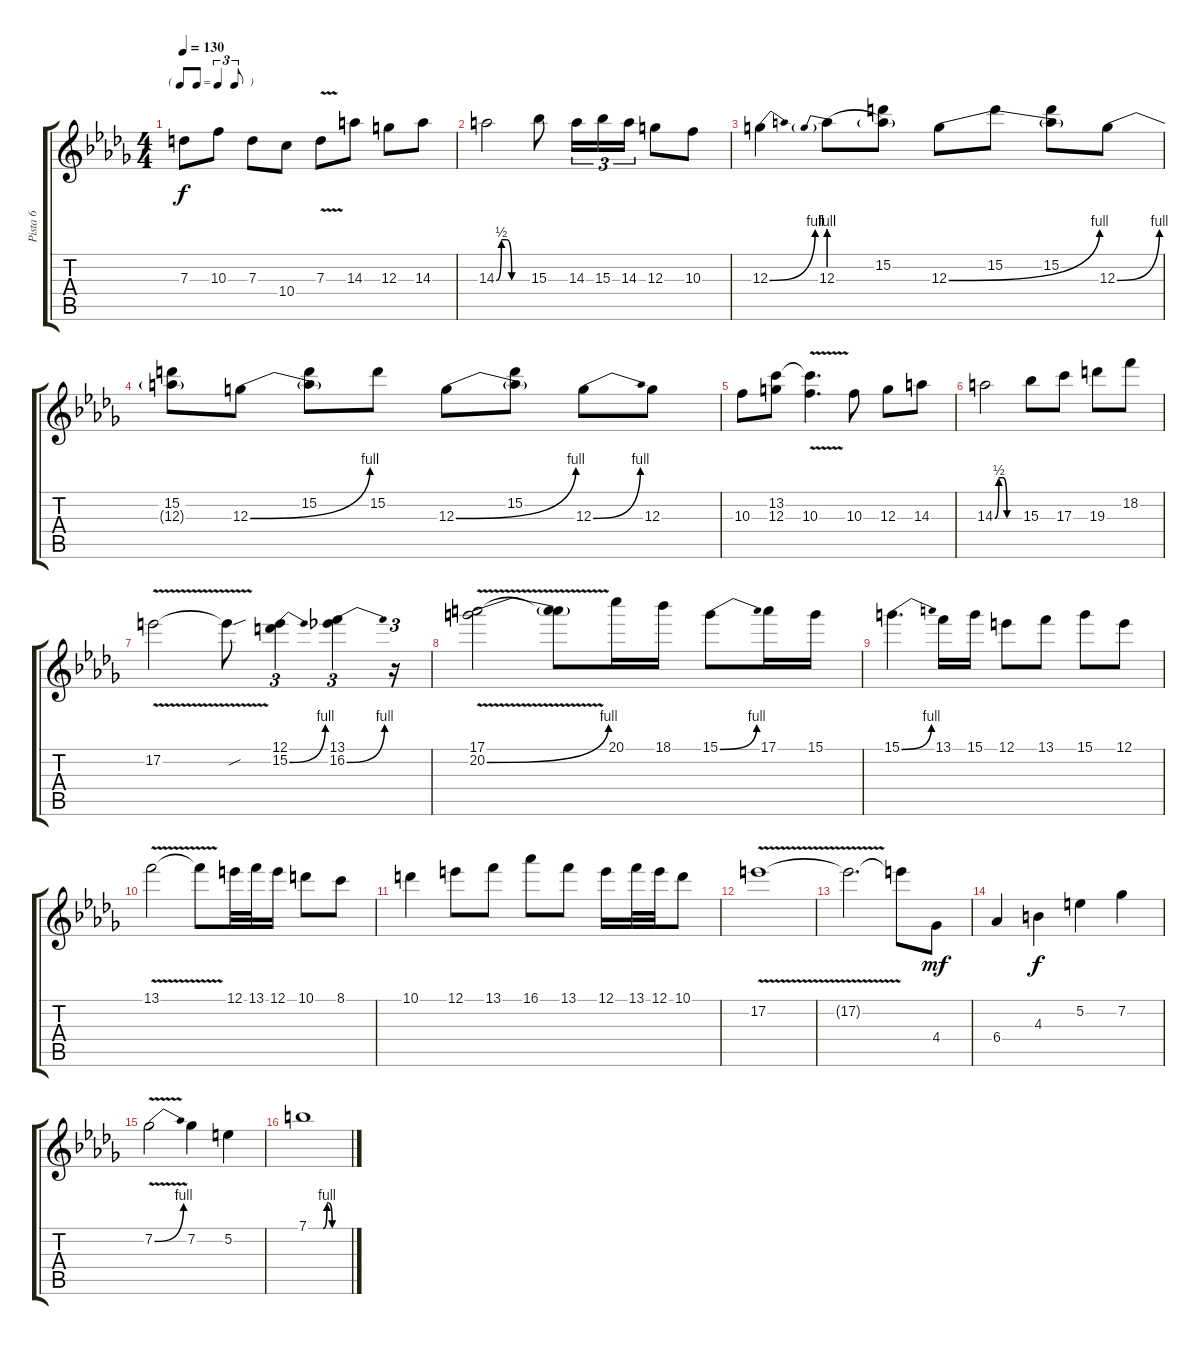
\track ("Pista 6" "Pista 6") {instrument distortionguitar}
\staff {score tabs}
\tuning (E4 B3 G3 D3 A2 E2) {hide}
\ts (4 4)
\tf triplet8th
\tempo 130
\clef g2
\ks db
7.3.8{dy f} 10.3.8 7.3.8 10.4.8 7.3{v}.8 14.3.8 12.3.8 14.3.8 |
14.3{be (custom 0 0 10 2 20 2 30 0 60 0)}.2 15.3.8 14.3.16{tu (3 2)} 15.3.16{tu (3 2)} 14.3.16{tu (3 2)} 12.3.8 10.3.8 |
12.3{be (bend 0 0 60 4)}.4 12.3{be (prebend 0 4 60 4)}.8 (15.2 12.3{t}).8 12.3{be (bend 0 0 60 4)}.8 15.2.8 (15.2 12.3{t}).8 12.3{be (bend 0 0 60 4)}.8 |
(15.2 12.3{t}).8 12.3{be (bend 0 0 60 4)}.8 (15.2 12.3{t}).8 15.2.8 12.3{be (bend 0 0 60 4)}.8 (15.2 12.3{t}).8 12.3{be (bend 0 0 60 4)}.8 12.3.8 |
10.3.8 (13.2 12.3).8 (13.2{t} 10.3{v}).4{d} 10.3.8 12.3.8 14.3.8 |
14.3{be (custom 0 0 10 2 20 2 30 0 60 0)}.2 15.3.8 17.3.8 19.3.8 18.2.8 |
17.2{v}.2 17.2{sou t}.8 (12.1 15.2{be (bend 0 0 60 4)}).4{tu (3 2)} (13.1 16.2{be (bend 0 0 60 4)}).4{tu (3 2)} r.16{tu (3 2)} |
(17.1{v} 20.2{be (bend 0 0 60 4)}).2 (17.1{t} 20.2{t}).8 20.1.16 18.1.16 15.1{be (bend 0 0 60 4)}.8 17.1.16 15.1.16 |
15.1{be (bend 0 0 60 4)}.4{d} 13.1.16 15.1.16 12.1.8 13.1.8 15.1.8 12.1.8 |
13.1{v}.2 13.1{t}.8 12.1.32 13.1.32 12.1.16 10.1.8 8.1.8 |
10.1.4 12.1.8 13.1.8 16.1.8 13.1.8 12.1.16 13.1.32 12.1.32 10.1.8 |
17.2{v}.1 |
17.2{t}.2{d} 17.2{t}.8 4.4.8{dy mf} |
6.4.4 4.3.4{dy f} 5.2.4 7.2.4 |
7.2{be (bend 0 0 60 4) v}.2 7.2.4 5.2.4 |
7.1{be (custom 0 0 22 0 28 4 30 4 36 0 60 0)}.1
